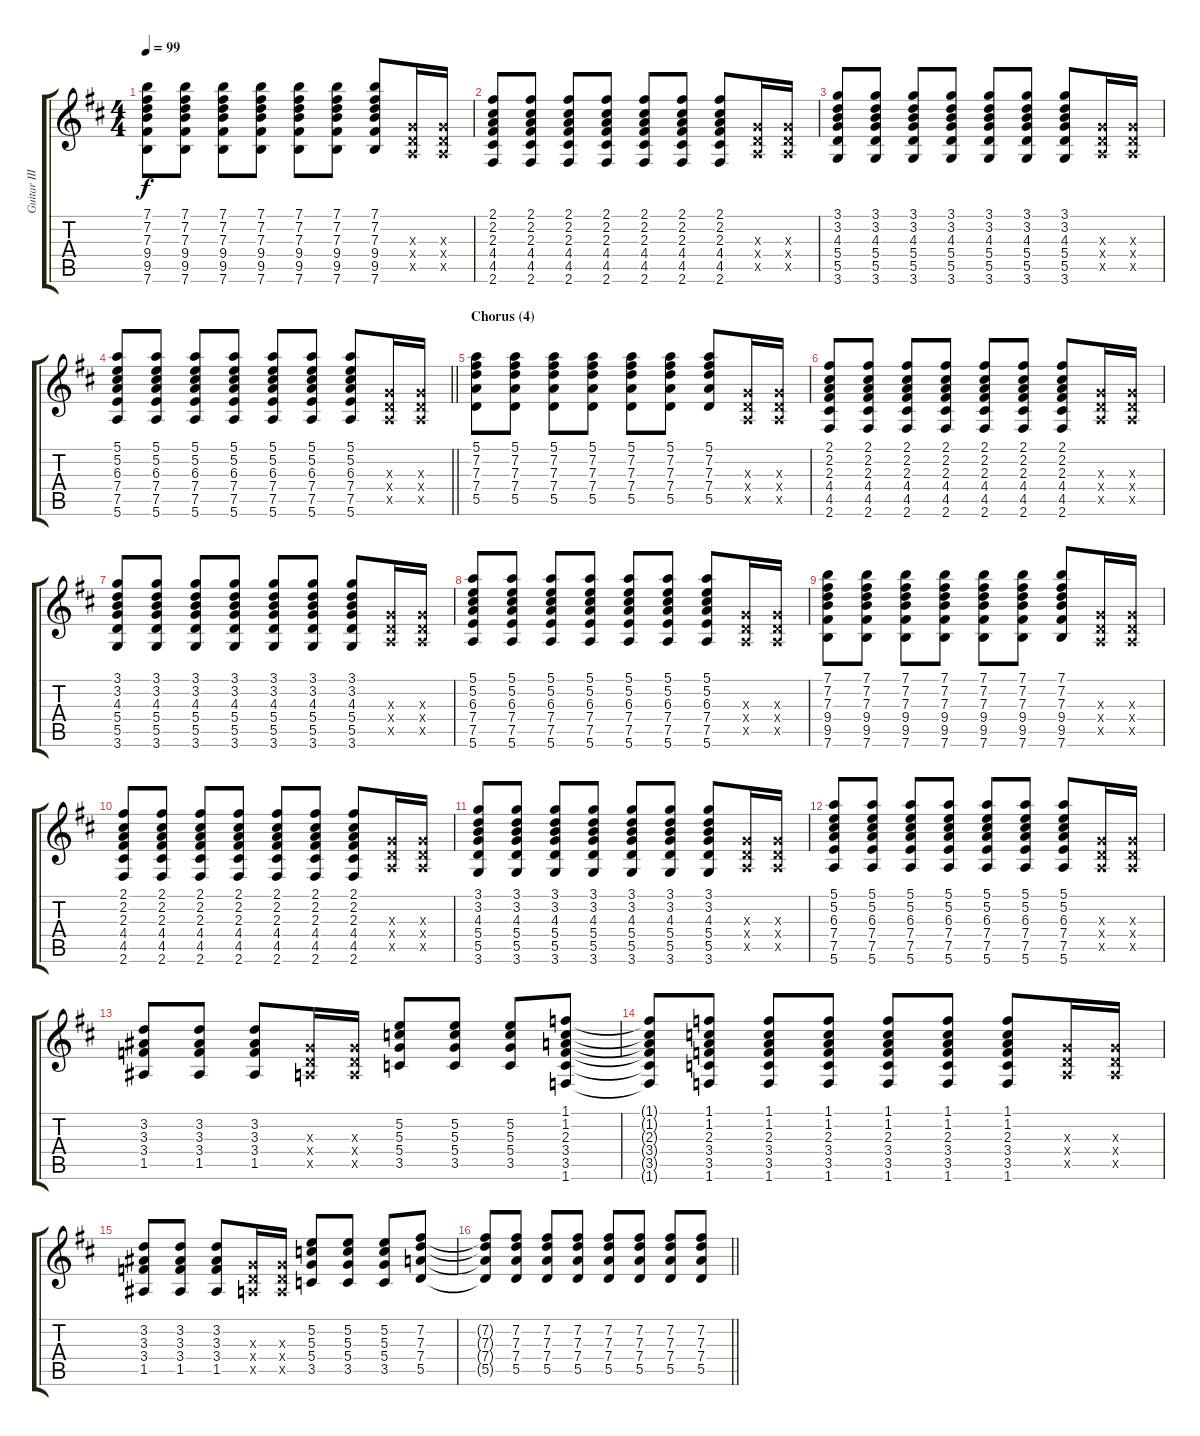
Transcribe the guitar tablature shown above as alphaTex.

\track ("Guitar III" "Guitar III") {instrument acousticguitarsteel}
\staff {score tabs}
\tuning (E4 B3 G3 D3 A2 E2) {hide}
\ts (4 4)
\tempo 99
\clef g2
\ks d
(7.1 7.2 7.3 9.4 9.5 7.6).8{dy f} (7.1 7.2 7.3 9.4 9.5 7.6).8 (7.1 7.2 7.3 9.4 9.5 7.6).8 (7.1 7.2 7.3 9.4 9.5 7.6).8 (7.1 7.2 7.3 9.4 9.5 7.6).8 (7.1 7.2 7.3 9.4 9.5 7.6).8 (7.1 7.2 7.3 9.4 9.5 7.6).8 (0.3{x} 0.4{x} 0.5{x}).16 (0.3{x} 0.4{x} 0.5{x}).16 |
(2.1 2.2 2.3 4.4 4.5 2.6).8 (2.1 2.2 2.3 4.4 4.5 2.6).8 (2.1 2.2 2.3 4.4 4.5 2.6).8 (2.1 2.2 2.3 4.4 4.5 2.6).8 (2.1 2.2 2.3 4.4 4.5 2.6).8 (2.1 2.2 2.3 4.4 4.5 2.6).8 (2.1 2.2 2.3 4.4 4.5 2.6).8 (0.3{x} 0.4{x} 0.5{x}).16 (0.3{x} 0.4{x} 0.5{x}).16 |
(3.1 3.2 4.3 5.4 5.5 3.6).8 (3.1 3.2 4.3 5.4 5.5 3.6).8 (3.1 3.2 4.3 5.4 5.5 3.6).8 (3.1 3.2 4.3 5.4 5.5 3.6).8 (3.1 3.2 4.3 5.4 5.5 3.6).8 (3.1 3.2 4.3 5.4 5.5 3.6).8 (3.1 3.2 4.3 5.4 5.5 3.6).8 (0.3{x} 0.4{x} 0.5{x}).16 (0.3{x} 0.4{x} 0.5{x}).16 |
\barLineRight lightlight
(5.1 5.2 6.3 7.4 7.5 5.6).8 (5.1 5.2 6.3 7.4 7.5 5.6).8 (5.1 5.2 6.3 7.4 7.5 5.6).8 (5.1 5.2 6.3 7.4 7.5 5.6).8 (5.1 5.2 6.3 7.4 7.5 5.6).8 (5.1 5.2 6.3 7.4 7.5 5.6).8 (5.1 5.2 6.3 7.4 7.5 5.6).8 (0.3{x} 0.4{x} 0.5{x}).16 (0.3{x} 0.4{x} 0.5{x}).16 |
\section ("" "Chorus (4)")
(5.1 7.2 7.3 7.4 5.5).8 (5.1 7.2 7.3 7.4 5.5).8 (5.1 7.2 7.3 7.4 5.5).8 (5.1 7.2 7.3 7.4 5.5).8 (5.1 7.2 7.3 7.4 5.5).8 (5.1 7.2 7.3 7.4 5.5).8 (5.1 7.2 7.3 7.4 5.5).8 (0.3{x} 0.4{x} 0.5{x}).16 (0.3{x} 0.4{x} 0.5{x}).16 |
(2.1 2.2 2.3 4.4 4.5 2.6).8 (2.1 2.2 2.3 4.4 4.5 2.6).8 (2.1 2.2 2.3 4.4 4.5 2.6).8 (2.1 2.2 2.3 4.4 4.5 2.6).8 (2.1 2.2 2.3 4.4 4.5 2.6).8 (2.1 2.2 2.3 4.4 4.5 2.6).8 (2.1 2.2 2.3 4.4 4.5 2.6).8 (0.3{x} 0.4{x} 0.5{x}).16 (0.3{x} 0.4{x} 0.5{x}).16 |
(3.1 3.2 4.3 5.4 5.5 3.6).8 (3.1 3.2 4.3 5.4 5.5 3.6).8 (3.1 3.2 4.3 5.4 5.5 3.6).8 (3.1 3.2 4.3 5.4 5.5 3.6).8 (3.1 3.2 4.3 5.4 5.5 3.6).8 (3.1 3.2 4.3 5.4 5.5 3.6).8 (3.1 3.2 4.3 5.4 5.5 3.6).8 (0.3{x} 0.4{x} 0.5{x}).16 (0.3{x} 0.4{x} 0.5{x}).16 |
(5.1 5.2 6.3 7.4 7.5 5.6).8 (5.1 5.2 6.3 7.4 7.5 5.6).8 (5.1 5.2 6.3 7.4 7.5 5.6).8 (5.1 5.2 6.3 7.4 7.5 5.6).8 (5.1 5.2 6.3 7.4 7.5 5.6).8 (5.1 5.2 6.3 7.4 7.5 5.6).8 (5.1 5.2 6.3 7.4 7.5 5.6).8 (0.3{x} 0.4{x} 0.5{x}).16 (0.3{x} 0.4{x} 0.5{x}).16 |
(7.1 7.2 7.3 9.4 9.5 7.6).8 (7.1 7.2 7.3 9.4 9.5 7.6).8 (7.1 7.2 7.3 9.4 9.5 7.6).8 (7.1 7.2 7.3 9.4 9.5 7.6).8 (7.1 7.2 7.3 9.4 9.5 7.6).8 (7.1 7.2 7.3 9.4 9.5 7.6).8 (7.1 7.2 7.3 9.4 9.5 7.6).8 (0.3{x} 0.4{x} 0.5{x}).16 (0.3{x} 0.4{x} 0.5{x}).16 |
(2.1 2.2 2.3 4.4 4.5 2.6).8 (2.1 2.2 2.3 4.4 4.5 2.6).8 (2.1 2.2 2.3 4.4 4.5 2.6).8 (2.1 2.2 2.3 4.4 4.5 2.6).8 (2.1 2.2 2.3 4.4 4.5 2.6).8 (2.1 2.2 2.3 4.4 4.5 2.6).8 (2.1 2.2 2.3 4.4 4.5 2.6).8 (0.3{x} 0.4{x} 0.5{x}).16 (0.3{x} 0.4{x} 0.5{x}).16 |
(3.1 3.2 4.3 5.4 5.5 3.6).8 (3.1 3.2 4.3 5.4 5.5 3.6).8 (3.1 3.2 4.3 5.4 5.5 3.6).8 (3.1 3.2 4.3 5.4 5.5 3.6).8 (3.1 3.2 4.3 5.4 5.5 3.6).8 (3.1 3.2 4.3 5.4 5.5 3.6).8 (3.1 3.2 4.3 5.4 5.5 3.6).8 (0.3{x} 0.4{x} 0.5{x}).16 (0.3{x} 0.4{x} 0.5{x}).16 |
(5.1 5.2 6.3 7.4 7.5 5.6).8 (5.1 5.2 6.3 7.4 7.5 5.6).8 (5.1 5.2 6.3 7.4 7.5 5.6).8 (5.1 5.2 6.3 7.4 7.5 5.6).8 (5.1 5.2 6.3 7.4 7.5 5.6).8 (5.1 5.2 6.3 7.4 7.5 5.6).8 (5.1 5.2 6.3 7.4 7.5 5.6).8 (0.3{x} 0.4{x} 0.5{x}).16 (0.3{x} 0.4{x} 0.5{x}).16 |
(3.2 3.3 3.4 1.5).8 (3.2 3.3 3.4 1.5).8 (3.2 3.3 3.4 1.5).8 (0.3{x} 0.4{x} 0.5{x}).16 (0.3{x} 0.4{x} 0.5{x}).16 (5.2 5.3 5.4 3.5).8 (5.2 5.3 5.4 3.5).8 (5.2 5.3 5.4 3.5).8 (1.1 1.2 2.3 3.4 3.5 1.6).8 |
(1.1{t} 1.2{t} 2.3{t} 3.4{t} 3.5{t} 1.6{t}).8 (1.1 1.2 2.3 3.4 3.5 1.6).8 (1.1 1.2 2.3 3.4 3.5 1.6).8 (1.1 1.2 2.3 3.4 3.5 1.6).8 (1.1 1.2 2.3 3.4 3.5 1.6).8 (1.1 1.2 2.3 3.4 3.5 1.6).8 (1.1 1.2 2.3 3.4 3.5 1.6).8 (0.3{x} 0.4{x} 0.5{x}).16 (0.3{x} 0.4{x} 0.5{x}).16 |
(3.2 3.3 3.4 1.5).8 (3.2 3.3 3.4 1.5).8 (3.2 3.3 3.4 1.5).8 (0.3{x} 0.4{x} 0.5{x}).16 (0.3{x} 0.4{x} 0.5{x}).16 (5.2 5.3 5.4 3.5).8 (5.2 5.3 5.4 3.5).8 (5.2 5.3 5.4 3.5).8 (7.2 7.3 7.4 5.5).8 |
\barLineRight lightlight
(7.2{t} 7.3{t} 7.4{t} 5.5{t}).8 (7.2 7.3 7.4 5.5).8 (7.2 7.3 7.4 5.5).8 (7.2 7.3 7.4 5.5).8 (7.2 7.3 7.4 5.5).8 (7.2 7.3 7.4 5.5).8 (7.2 7.3 7.4 5.5).8 (7.2 7.3 7.4 5.5).8
